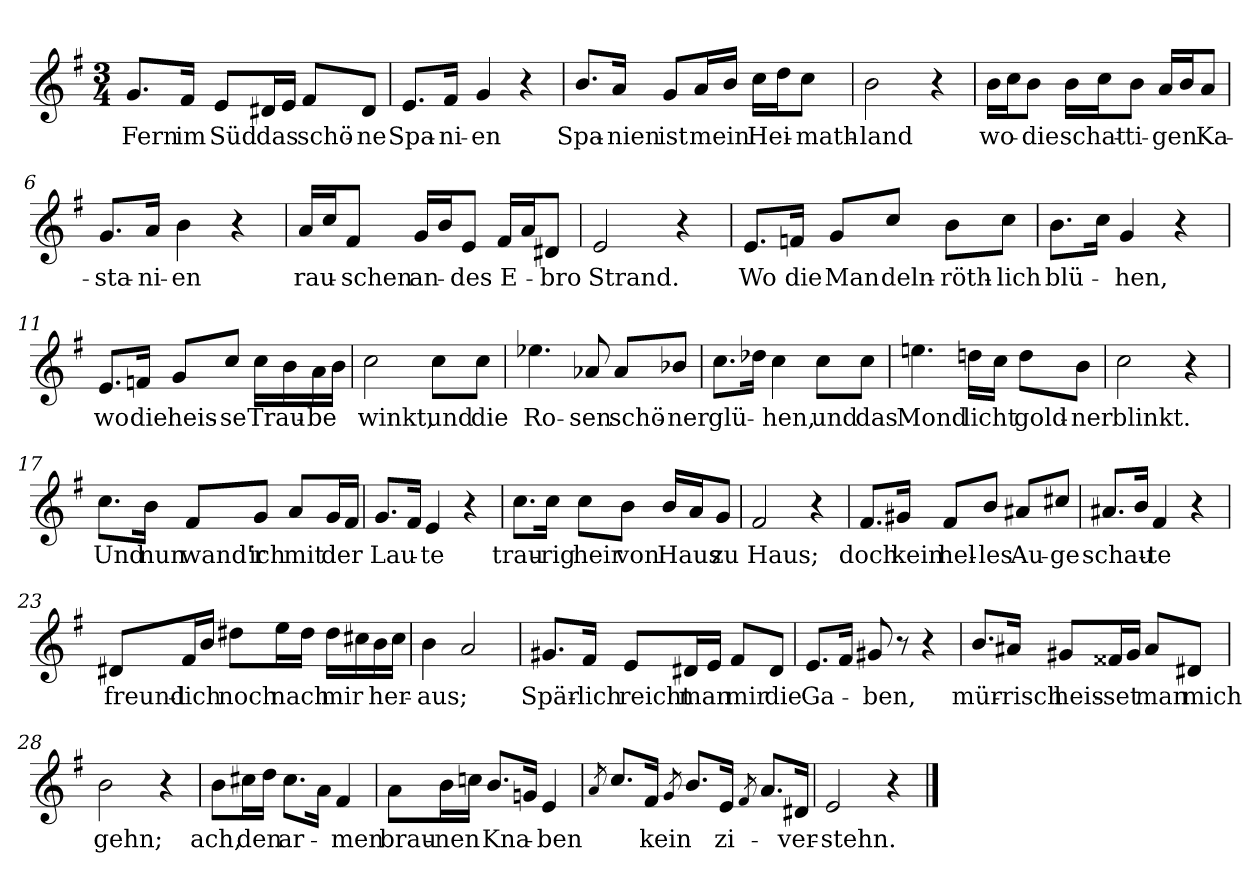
**kern	**text
*part1	*part1
*staff1	*staff1
*clefG2	*
*k[f#]	*
*M3/4	*
=1	=1
!	!LO:LY:b
8.g/L	Fern
!	!LO:LY:b
16f#/Jk	im
!	!LO:LY:b
8e/L	Süd
!	!LO:LY:b
16d#X/L	das
16e/JJ	.
!	!LO:LY:b
8f#/L	schö-
!	!LO:LY:b
8d#/J	-ne
=2	=2
!	!LO:LY:b
8.e/L	Spa-
!	!LO:LY:b
16f#/Jk	-ni-
!	!LO:LY:b
4g/	-en
4r	.
=3	=3
!	!LO:LY:b
8.b/L	Spa-
!	!LO:LY:b
16a/Jk	-nien
!	!LO:LY:b
8g/L	ist
!	!LO:LY:b
16a/L	mein
16b/JJ	.
!	!LO:LY:b
16cc\LL	Hei-
16dd\J	.
!	!LO:LY:b
8cc\J	-math-
=4	=4
!	!LO:LY:b
2b\	-land
4r	.
=5	=5
!	!LO:LY:b
16b\LL	wo-
16cc\J	.
!	!LO:LY:b
8b\J	die
!	!LO:LY:b
16b\LL	schat-
16cc\J	.
!	!LO:LY:b
8b\J	-ti-
!	!LO:LY:b
16a/LL	-gen
16b/J	.
!	!LO:LY:b
8a/J	Ka-
=6	=6
!	!LO:LY:b
8.g/L	-sta-
!	!LO:LY:b
16a/Jk	-ni-
!	!LO:LY:b
4b\	-en
4r	.
!!LO:LB:g=z
=7	=7
!	!LO:LY:b
16a/LL	rau-
16cc/J	.
!	!LO:LY:b
8f#/J	-schen
!	!LO:LY:b
16g/LL	an-
16b/J	.
!	!LO:LY:b
8e/J	-des
!	!LO:LY:b
16f#/LL	E-
16a/J	.
!	!LO:LY:b
8d#X/J	-bro
=8	=8
!	!LO:LY:b
2e/	Strand.
4r	.
=9	=9
!	!LO:LY:b
8.e/L	Wo
!	!LO:LY:b
16fn/Jk	die
!	!LO:LY:b
8g/L	Man
!	!LO:LY:b
8cc/J	deln-
!	!LO:LY:b
8b\L	-röth-
!	!LO:LY:b
8cc\J	-lich
=10	=10
!	!LO:LY:b
8.b\L	blü-
16cc\Jk	.
!	!LO:LY:b
4g/	-hen,
4r	.
=11	=11
!	!LO:LY:b
8.e/L	wo
!	!LO:LY:b
16fn/Jk	die
!	!LO:LY:b
8g/L	heis-
!	!LO:LY:b
8cc/J	-se
!	!LO:LY:b
16cc\LL	Trau-
16b\	.
!	!LO:LY:b
16a\	-be
16b\JJ	.
=12	=12
!	!LO:LY:b
2cc\	winkt,
!	!LO:LY:b
8cc\L	und
!	!LO:LY:b
8cc\J	die
!!LO:LB:g=z
=13	=13
!	!LO:LY:b
4.ee-X\	Ro-
!	!LO:LY:b
8a-X/	-sen
!	!LO:LY:b
8a-/L	schö-
!	!LO:LY:b
8b-X/J	-ner
=14	=14
!	!LO:LY:b
8.cc\L	glü-
16dd-X\Jk	.
!	!LO:LY:b
4cc\	-hen,
!	!LO:LY:b
8cc\L	und
!	!LO:LY:b
8cc\J	das
=15	=15
!	!LO:LY:b
4.een\	Mond
!	!LO:LY:b
16ddn\LL	-licht
16cc\JJ	.
!	!LO:LY:b
8dd\L	gold-
!	!LO:LY:b
8b\J	-ner
=16	=16
!	!LO:LY:b
2cc\	blinkt.
4r	.
=17	=17
!	!LO:LY:b
8.cc\L	Und
!	!LO:LY:b
16b\Jk	nun
!	!LO:LY:b
8f#/L	wand'r
!	!LO:LY:b
8g/J	ich
!	!LO:LY:b
8a/L	mit
!	!LO:LY:b
16g/L	der
16f#/JJ	.
=18	=18
!	!LO:LY:b
8.g/L	Lau-
16f#/Jk	.
!	!LO:LY:b
4e/	-te
4r	.
!!LO:LB:g=z
=19	=19
!	!LO:LY:b
8.cc\L	trau-
!	!LO:LY:b
16cc\Jk	-rig
!	!LO:LY:b
8cc\L	heir
!	!LO:LY:b
8b\J	von
!	!LO:LY:b
16b/LL	Haus
16a/J	.
!	!LO:LY:b
8g/J	zu
=20	=20
!	!LO:LY:b
2f#/	Haus;
4r	.
=21	=21
!	!LO:LY:b
8.f#/L	doch
!	!LO:LY:b
16g#X/Jk	kein
!	!LO:LY:b
8f#/L	hel-
!	!LO:LY:b
8b/J	-les
!	!LO:LY:b
8a#X/L	Au-
!	!LO:LY:b
8cc#X/J	-ge
=22	=22
!	!LO:LY:b
8.a#X/L	schau-
16b/Jk	.
!	!LO:LY:b
4f#/	-te
4r	.
=23	=23
!	!LO:LY:b
8d#X/L	freund-
!	!LO:LY:b
16f#/L	-lich
16b/JJ	.
!	!LO:LY:b
8dd#X\L	noch
!	!LO:LY:b
16ee\L	nach
16dd#\JJ	.
!	!LO:LY:b
16dd#\LL	mir
16cc#X\	.
!	!LO:LY:b
16b\	her-
16cc#\JJ	.
=24	=24
!	!LO:LY:b
4b\	-aus;
2a/	.
!!LO:LB:g=z
=25	=25
!	!LO:LY:b
8.g#X/L	Spär-
!	!LO:LY:b
16f#/Jk	-lich
!	!LO:LY:b
8e/L	reicht
!	!LO:LY:b
16d#X/L	man
16e/JJ	.
!	!LO:LY:b
8f#/L	mir
!	!LO:LY:b
8d#/J	die
=26	=26
!	!LO:LY:b
8.e/L	Ga-
16f#/Jk	.
!	!LO:LY:b
8g#X/	-ben,
8r	.
4r	.
=27	=27
!	!LO:LY:b
8.b/L	mür-
!	!LO:LY:b
16a#X/Jk	-risch
!	!LO:LY:b
8g#X/L	heis-
!	!LO:LY:b
16f##X/L	-set
16g#/JJ	.
!	!LO:LY:b
8a#/L	man
!	!LO:LY:b
8d#X/J	mich
=28	=28
!	!LO:LY:b
2b\	gehn;
4r	.
=29	=29
!	!LO:LY:b
8b\L	ach,
!	!LO:LY:b
16cc#X\L	den
16dd\JJ	.
!	!LO:LY:b
8.cc#\L	ar-
16a\Jk	.
!	!LO:LY:b
4f#/	-men
!!LO:LB:g=z
=30	=30
!	!LO:LY:b
8a\L	brau-
!	!LO:LY:b
16b\L	-nen
16ccn\JJ	.
!	!LO:LY:b
8.b/L	Kna-
16gn/Jk	.
!	!LO:LY:b
4e/	-ben
=31	=31
8qa/	.
8.cc/L	.
!	!LO:LY:b
16f#/Jk	kein
8qg/	.
8.b/L	.
!	!LO:LY:b
16e/Jk	-zi-
8qf#/	.
8.a/L	.
!	!LO:LY:b
16d#X/Jk	ver-
=32	=32
!	!LO:LY:b
2e/	-stehn.
4r	.
==	==
*-	*-
